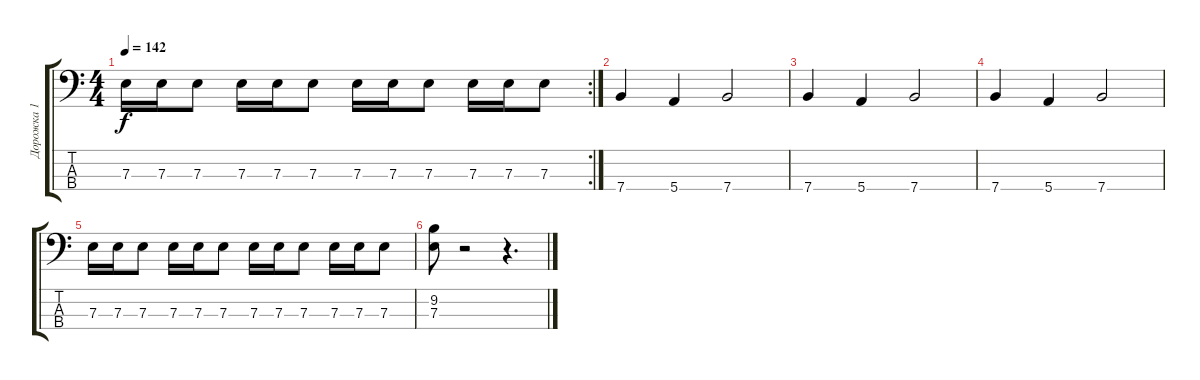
\track ("Дорожка 1" "Дорожка 1") {instrument electricbasspick}
\staff {score tabs}
\tuning (G2 D2 A1 E1) {hide}
\rc 2
\ts (4 4)
\tempo 142
\clef f4
\ks c
7.3.16{dy f} 7.3.16 7.3.8 7.3.16 7.3.16 7.3.8 7.3.16 7.3.16 7.3.8 7.3.16 7.3.16 7.3.8 |
7.4.4 5.4.4 7.4.2 |
7.4.4 5.4.4 7.4.2 |
7.4.4 5.4.4 7.4.2 |
7.3.16 7.3.16 7.3.8 7.3.16 7.3.16 7.3.8 7.3.16 7.3.16 7.3.8 7.3.16 7.3.16 7.3.8 |
(9.2 7.3).8 r.2 r.4{d}
